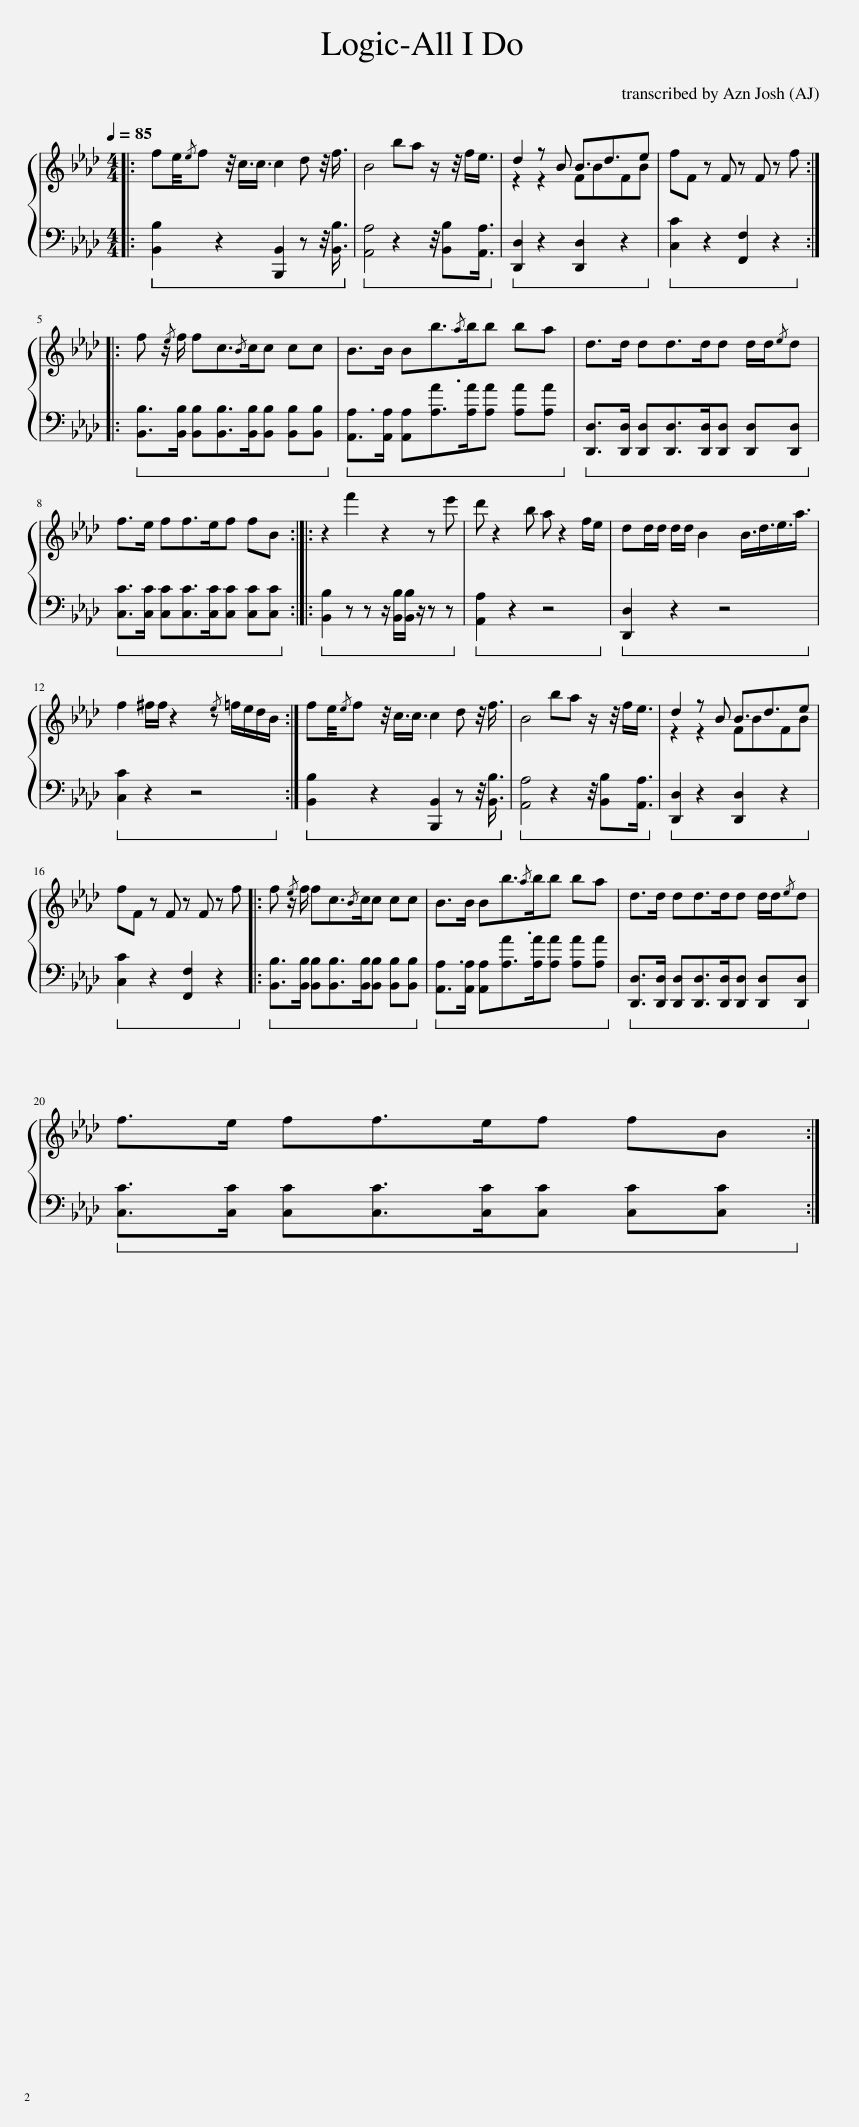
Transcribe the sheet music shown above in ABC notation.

X:1
%%score { ( 1 3 ) | 2 }
L:1/8
Q:1/4=85
M:4/4
I:linebreak $
K:Ab
V:1 treble
V:3 treble
V:2 bass
V:1
|: fe/4{/e}f z/4 c3/4c3/4 c2 d z/4 f3/4 | B4 ba z/ z/4 f/e3/4 | d2 z B B3/2d3/2e | fF z F z F z f ::$ f z/{/e} f/ fc3/2{/B}c/c cc | %5
 B>B Bb3/2{/a}b/b ba | d>d dd>dd d/d/{/e}d |$ f>e ff>ef fB :: z2 f'2 z2 z e' | d' z2 b a z2 f/e/ | %10
 dd/d/ d/d/ B2 B3/4d3/4e3/4a3/4 |$ f2 ^f/f/ z2 z{/e} =f/e/d/B/ :| fe/4{/e}f z/4 c3/4c3/4 c2 d z/4 f3/4 | B4 ba z/ z/4 f/e3/4 | d2 z B B3/2d3/2e |$ %15
 fF z F z F z f |: f z/{/e} f/ fc3/2{/B}c/c cc | B>B Bb3/2{/a}b/b ba | d>d dd>dd d/d/{/e}d |$ f>e ff>ef fB :| %20
V:2
|:!ped! [B,,B,]2 z2 [B,,,B,,]2 z z/4 [B,,B,]3/4!ped-up! |!ped! [A,,A,]4 z2 z/4 [B,,B,][A,,A,]3/4!ped-up! |!ped! [D,,D,]2 z2 [D,,D,]2 z2!ped-up! |!ped! [C,C]2 z2 [F,,F,]2 z2!ped-up! ::$!ped! [B,,B,]>[B,,B,] [B,,B,][B,,B,]>[B,,B,][B,,B,] [B,,B,][B,,B,]!ped-up! | %5
!ped! [A,,A,]>[A,,A,] [A,,A,][A,A]>[A,A][A,A] [A,A][A,A]!ped-up! |!ped! [D,,D,]>[D,,D,] [D,,D,][D,,D,]>[D,,D,][D,,D,] [D,,D,][D,,D,]!ped-up! |$!ped! [C,C]>[C,C] [C,C][C,C]>[C,C][C,C] [C,C][C,C]!ped-up! ::!ped! [B,,B,]2 z z z/ [B,,B,]/[B,,B,]/ z/ z z!ped-up! |!ped! [A,,A,]2 z2 z4!ped-up! | %10
!ped! [D,,D,]2 z2 z4!ped-up! |$!ped! [C,C]2 z2 z4!ped-up! :|!ped! [B,,B,]2 z2 [B,,,B,,]2 z z/4 [B,,B,]3/4!ped-up! |!ped! [A,,A,]4 z2 z/4 [B,,B,][A,,A,]3/4!ped-up! |!ped! [D,,D,]2 z2 [D,,D,]2 z2!ped-up! |$ %15
!ped! [C,C]2 z2 [F,,F,]2 z2!ped-up! |:!ped! [B,,B,]>[B,,B,] [B,,B,][B,,B,]>[B,,B,][B,,B,] [B,,B,][B,,B,]!ped-up! |!ped! [A,,A,]>[A,,A,] [A,,A,][A,A]>[A,A][A,A] [A,A][A,A]!ped-up! |!ped! [D,,D,]>[D,,D,] [D,,D,][D,,D,]>[D,,D,][D,,D,] [D,,D,][D,,D,]!ped-up! |$!ped! [C,C]>[C,C] [C,C][C,C]>[C,C][C,C] [C,C][C,C]!ped-up! :| %20
V:3
|: x8 | x8 | z2 z2 FBFB | x8 ::$ x8 | %5
 x8 | x8 |$ x8 :: x8 | x8 | %10
 x8 |$ x8 :| x8 | x8 | z2 z2 FBFB |$ %15
 x8 |: x8 | x8 | x8 |$ x8 :| %20
